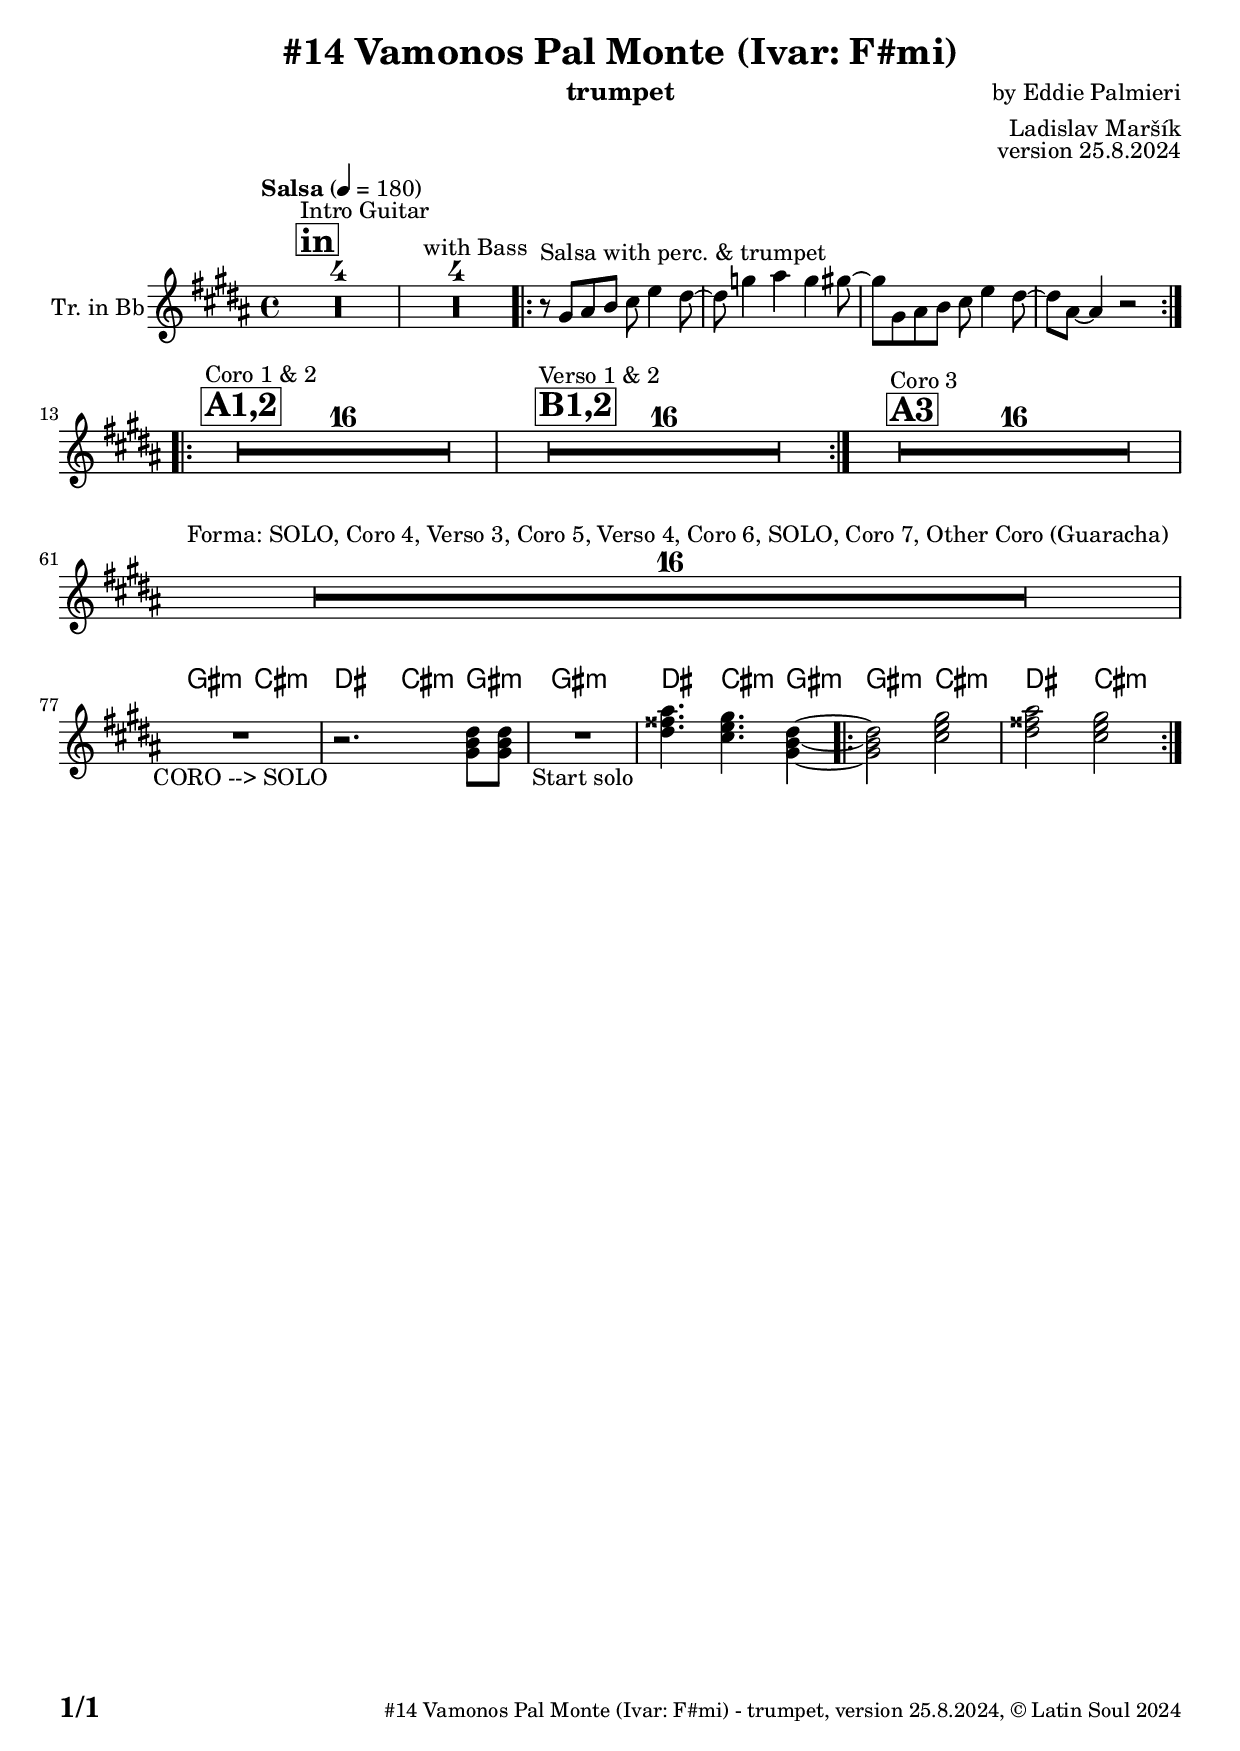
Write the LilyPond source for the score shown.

\version "2.24.4"

% Sheet revision 2022_09

\header {
  title = "#14 Vamonos Pal Monte (Ivar: F#mi)"
  instrument = "trumpet"
  composer = "by Eddie Palmieri"
  arranger = "Ladislav Maršík"
  opus = "version 25.8.2024"
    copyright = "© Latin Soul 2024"
}

inst =
#(define-music-function
  (string)
  (string?)
  #{ <>^\markup \abs-fontsize #16 \bold \box #string #})

makePercent = #(define-music-function (note) (ly:music?)
                 (make-music 'PercentEvent 'length (ly:music-length note)))

#(define (test-stencil grob text)
   (let* ((orig (ly:grob-original grob))
          (siblings (ly:spanner-broken-into orig)) ; have we been split?
          (refp (ly:grob-system grob))
          (left-bound (ly:spanner-bound grob LEFT))
          (right-bound (ly:spanner-bound grob RIGHT))
          (elts-L (ly:grob-array->list (ly:grob-object left-bound 'elements)))
          (elts-R (ly:grob-array->list (ly:grob-object right-bound 'elements)))
          (break-alignment-L
           (filter
            (lambda (elt) (grob::has-interface elt 'break-alignment-interface))
            elts-L))
          (break-alignment-R
           (filter
            (lambda (elt) (grob::has-interface elt 'break-alignment-interface))
            elts-R))
          (break-alignment-L-ext (ly:grob-extent (car break-alignment-L) refp X))
          (break-alignment-R-ext (ly:grob-extent (car break-alignment-R) refp X))
          (num
           (markup text))
          (num
           (if (or (null? siblings)
                   (eq? grob (car siblings)))
               num
               (make-parenthesize-markup num)))
          (num (grob-interpret-markup grob num))
          (num-stil-ext-X (ly:stencil-extent num X))
          (num-stil-ext-Y (ly:stencil-extent num Y))
          (num (ly:stencil-aligned-to num X CENTER))
          (num
           (ly:stencil-translate-axis
            num
            (+ (interval-length break-alignment-L-ext)
               (* 0.5
                  (- (car break-alignment-R-ext)
                     (cdr break-alignment-L-ext))))
            X))
          (bracket-L
           (markup
            #:path
            0.1 ; line-thickness
            `((moveto 0.5 ,(* 0.5 (interval-length num-stil-ext-Y)))
              (lineto ,(* 0.5
                          (- (car break-alignment-R-ext)
                             (cdr break-alignment-L-ext)
                             (interval-length num-stil-ext-X)))
                      ,(* 0.5 (interval-length num-stil-ext-Y)))
              (closepath)
              (rlineto 0.0
                       ,(if (or (null? siblings) (eq? grob (car siblings)))
                            -1.0 0.0)))))
          (bracket-R
           (markup
            #:path
            0.1
            `((moveto ,(* 0.5
                          (- (car break-alignment-R-ext)
                             (cdr break-alignment-L-ext)
                             (interval-length num-stil-ext-X)))
                      ,(* 0.5 (interval-length num-stil-ext-Y)))
              (lineto 0.5
                      ,(* 0.5 (interval-length num-stil-ext-Y)))
              (closepath)
              (rlineto 0.0
                       ,(if (or (null? siblings) (eq? grob (last siblings)))
                            -1.0 0.0)))))
          (bracket-L (grob-interpret-markup grob bracket-L))
          (bracket-R (grob-interpret-markup grob bracket-R))
          (num (ly:stencil-combine-at-edge num X LEFT bracket-L 0.4))
          (num (ly:stencil-combine-at-edge num X RIGHT bracket-R 0.4)))
     num))

#(define-public (Measure_attached_spanner_engraver context)
   (let ((span '())
         (finished '())
         (event-start '())
         (event-stop '()))
     (make-engraver
      (listeners ((measure-counter-event engraver event)
                  (if (= START (ly:event-property event 'span-direction))
                      (set! event-start event)
                      (set! event-stop event))))
      ((process-music trans)
       (if (ly:stream-event? event-stop)
           (if (null? span)
               (ly:warning "You're trying to end a measure-attached spanner but you haven't started one.")
               (begin (set! finished span)
                 (ly:engraver-announce-end-grob trans finished event-start)
                 (set! span '())
                 (set! event-stop '()))))
       (if (ly:stream-event? event-start)
           (begin (set! span (ly:engraver-make-grob trans 'MeasureCounter event-start))
             (set! event-start '()))))
      ((stop-translation-timestep trans)
       (if (and (ly:spanner? span)
                (null? (ly:spanner-bound span LEFT))
                (moment<=? (ly:context-property context 'measurePosition) ZERO-MOMENT))
           (ly:spanner-set-bound! span LEFT
                                  (ly:context-property context 'currentCommandColumn)))
       (if (and (ly:spanner? finished)
                (moment<=? (ly:context-property context 'measurePosition) ZERO-MOMENT))
           (begin
            (if (null? (ly:spanner-bound finished RIGHT))
                (ly:spanner-set-bound! finished RIGHT
                                       (ly:context-property context 'currentCommandColumn)))
            (set! finished '())
            (set! event-start '())
            (set! event-stop '()))))
      ((finalize trans)
       (if (ly:spanner? finished)
           (begin
            (if (null? (ly:spanner-bound finished RIGHT))
                (set! (ly:spanner-bound finished RIGHT)
                      (ly:context-property context 'currentCommandColumn)))
            (set! finished '())))
       (if (ly:spanner? span)
           (begin
            (ly:warning "I think there's a dangling measure-attached spanner :-(")
            (ly:grob-suicide! span)
            (set! span '())))))))

\layout {
  \context {
    \Staff
    \consists #Measure_attached_spanner_engraver
    \override MeasureCounter.font-encoding = #'latin1
    \override MeasureCounter.font-size = 0
    \override MeasureCounter.outside-staff-padding = 2
    \override MeasureCounter.outside-staff-horizontal-padding = #0
  }
}

repeatBracket = #(define-music-function
                  (parser location N note)
                  (number? ly:music?)
                  #{
                    \override Staff.MeasureCounter.stencil =
                    #(lambda (grob) (test-stencil grob #{ #(string-append(number->string N) "x") #} ))
                    \startMeasureCount
                    \repeat volta #N { $note }
                    \stopMeasureCount
                  #}
                  )

Trumpet = \new Voice
\transpose c d
\relative c' {
  \set Staff.instrumentName = \markup {
    \center-align { "Tr. in Bb" }
  }
  \set Staff.midiInstrument = "trumpet"
  \set Staff.midiMaximumVolume = #1.0

  \key fis \minor
  \time 4/4
  \tempo "Salsa" 4 = 180
  
       \inst "in"
  s1*0 ^\markup { "Intro Guitar" }
  R1*4
    s1*0 ^\markup { "with Bass" }
      R1*4
        s1*0 ^\markup { "Salsa with perc. & trumpet" }
        \repeat volta 2 {
        r8 fis gis a b d4 cis8 ~ |
        cis f4 gis4 f4 fis8 ~ |
        fis8 fis, gis a b d4 cis8 ~ |
        cis gis ~ gis4 r2 |
} \break
  
 \repeat volta 2 {
      \inst "A1,2"
          s1*0 ^\markup { "Coro 1 & 2" }
            R1*16 
             \inst "B1,2"
          s1*0 ^\markup { "Verso 1 & 2" }
            R1*16      
 } 
   \inst "A3"
          s1*0 ^\markup { "Coro 3" }
            R1*16 \break
            
                   s1*0 ^\markup { "Forma: SOLO, Coro 4, Verso 3, Coro 5, Verso 4, Coro 6, SOLO, Coro 7, Other Coro (Guaracha)" }
              R1*16 | \break

   \chordmode {
   R1 _\markup { "CORO --> SOLO" } |
   r2. fis8:m fis:m |
   }

\chordmode {
   R1 _\markup { "Start solo" } |
   cis'4. b4.:m fis4:m ~ |
   fis2:m b2:m |
   cis'2 b2:m | 
}

  \label #'lastPage
}

Chords =
\transpose es f'
\chords {
  \set noChordSymbol = ""
  R1*76
    fis2:m b2:m |
   cis'2 b4:m fis4:m | 
     fis1:m |
    cis'4. b4.:m fis4:m ~ |
   \repeat volta 2 { fis2:m b2:m |
   cis'2 b2:m | 
}
}

\score {
  <<
    \Chords
    \compressMMRests \new Staff \with {
      \consists "Volta_engraver"
    }
    {
      \Trumpet
    }
  >>
  \layout {
    \context {
      \Score
      \remove "Volta_engraver"
    }
  }
}

\paper {
  system-system-spacing =
  #'((basic-distance . 14)
     (minimum-distance . 10)
     (padding . 1)
     (stretchability . 60))
  between-system-padding = #2
  bottom-margin = 5\mm

  print-first-page-number = ##t
  oddHeaderMarkup = \markup \fill-line { " " }
  evenHeaderMarkup = \markup \fill-line { " " }
  oddFooterMarkup = \markup {
    \fill-line {
      \bold \fontsize #2
      \concat { \fromproperty #'page:page-number-string "/" \page-ref #'lastPage "0" "?" }

      \fontsize #-1
      \concat { \fromproperty #'header:title " - " \fromproperty #'header:instrument ", " \fromproperty #'header:opus ", " \fromproperty #'header:copyright }
    }
  }
  evenFooterMarkup = \markup {
    \fill-line {
      \fontsize #-1
      \concat { \fromproperty #'header:title " - " \fromproperty #'header:instrument ", " \fromproperty #'header:opus ", " \fromproperty #'header:copyright }

      \bold \fontsize #2
      \concat { \fromproperty #'page:page-number-string "/" \page-ref #'lastPage "0" "?" }
    }
  }
}